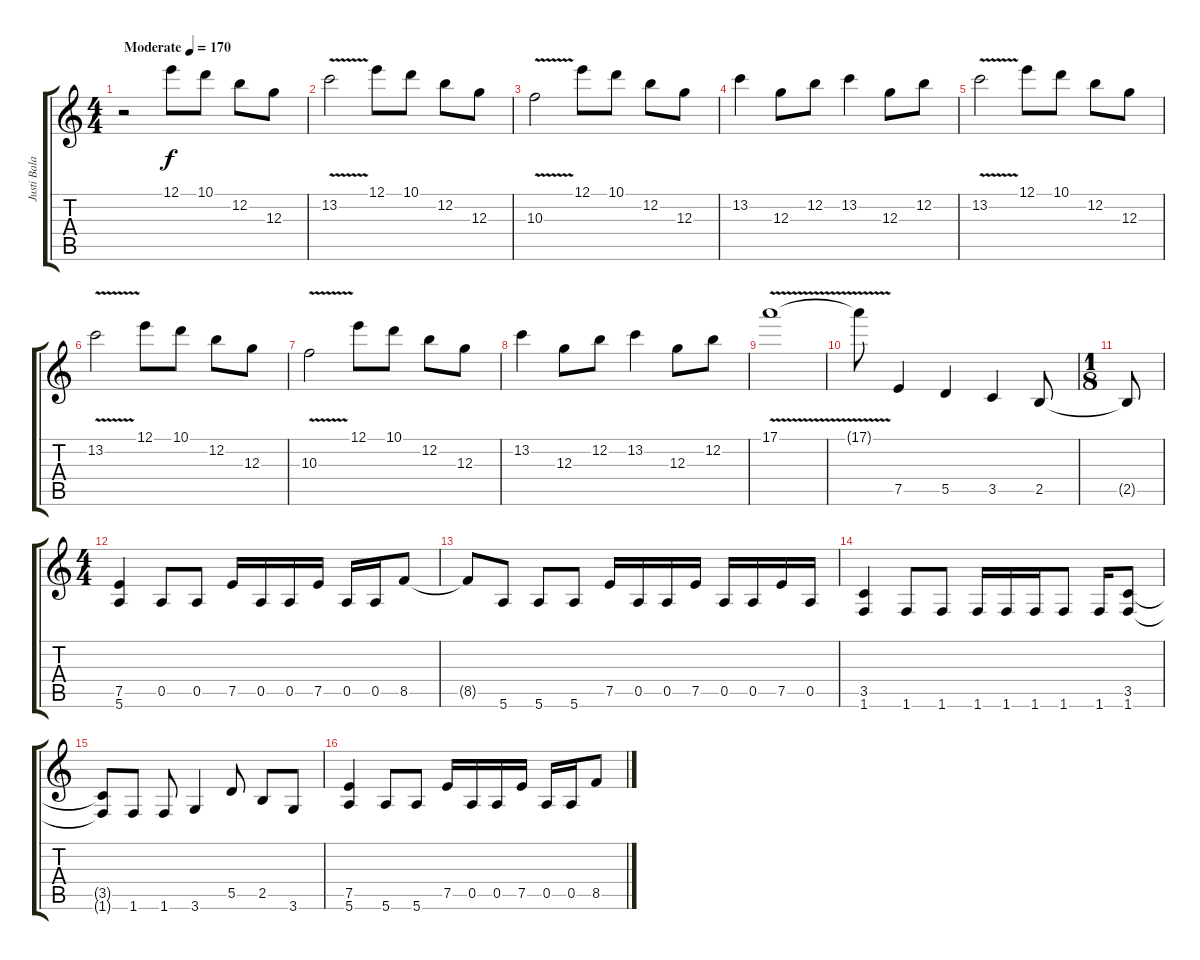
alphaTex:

\track ("Justi Bala" "Justi Bala") {instrument distortionguitar}
\staff {score tabs}
\tuning (E4 B3 G3 D3 A2 E2) {hide}
\ts (4 4)
\tempo (170 "Moderate")
\clef g2
\ks c
r.2{dy f instrument distortionguitar} 12.1.8 10.1.8 12.2.8 12.3.8 |
13.2{v}.2 12.1.8 10.1.8 12.2.8 12.3.8 |
10.3{v}.2 12.1.8 10.1.8 12.2.8 12.3.8 |
13.2.4 12.3.8 12.2.8 13.2.4 12.3.8 12.2.8 |
13.2{v}.2 12.1.8 10.1.8 12.2.8 12.3.8 |
13.2{v}.2 12.1.8 10.1.8 12.2.8 12.3.8 |
10.3{v}.2 12.1.8 10.1.8 12.2.8 12.3.8 |
13.2.4 12.3.8 12.2.8 13.2.4 12.3.8 12.2.8 |
17.1{v}.1 |
17.1{t}.8 7.5.4 5.5.4 3.5.4 2.5.8 |
\ts (1 8)
2.5{t}.8 |
\ts (4 4)
(7.5 5.6).4 0.5.8 0.5.8 7.5.16 0.5.16 0.5.16 7.5.16 0.5.16 0.5.16 8.5.8 |
8.5{t}.8 5.6.8 5.6.8 5.6.8 7.5.16 0.5.16 0.5.16 7.5.16 0.5.16 0.5.16 7.5.16 0.5.16 |
(3.5 1.6).4 1.6.8 1.6.8 1.6.16 1.6.16 1.6.16 1.6.8 1.6.16 (3.5 1.6).8 |
(3.5{t} 1.6{t}).8 1.6.8 1.6.8 3.6.4 5.5.8 2.5.8 3.6.8 |
(7.5 5.6).4 5.6.8 5.6.8 7.5.16 0.5.16 0.5.16 7.5.16 0.5.16 0.5.16 8.5.8
